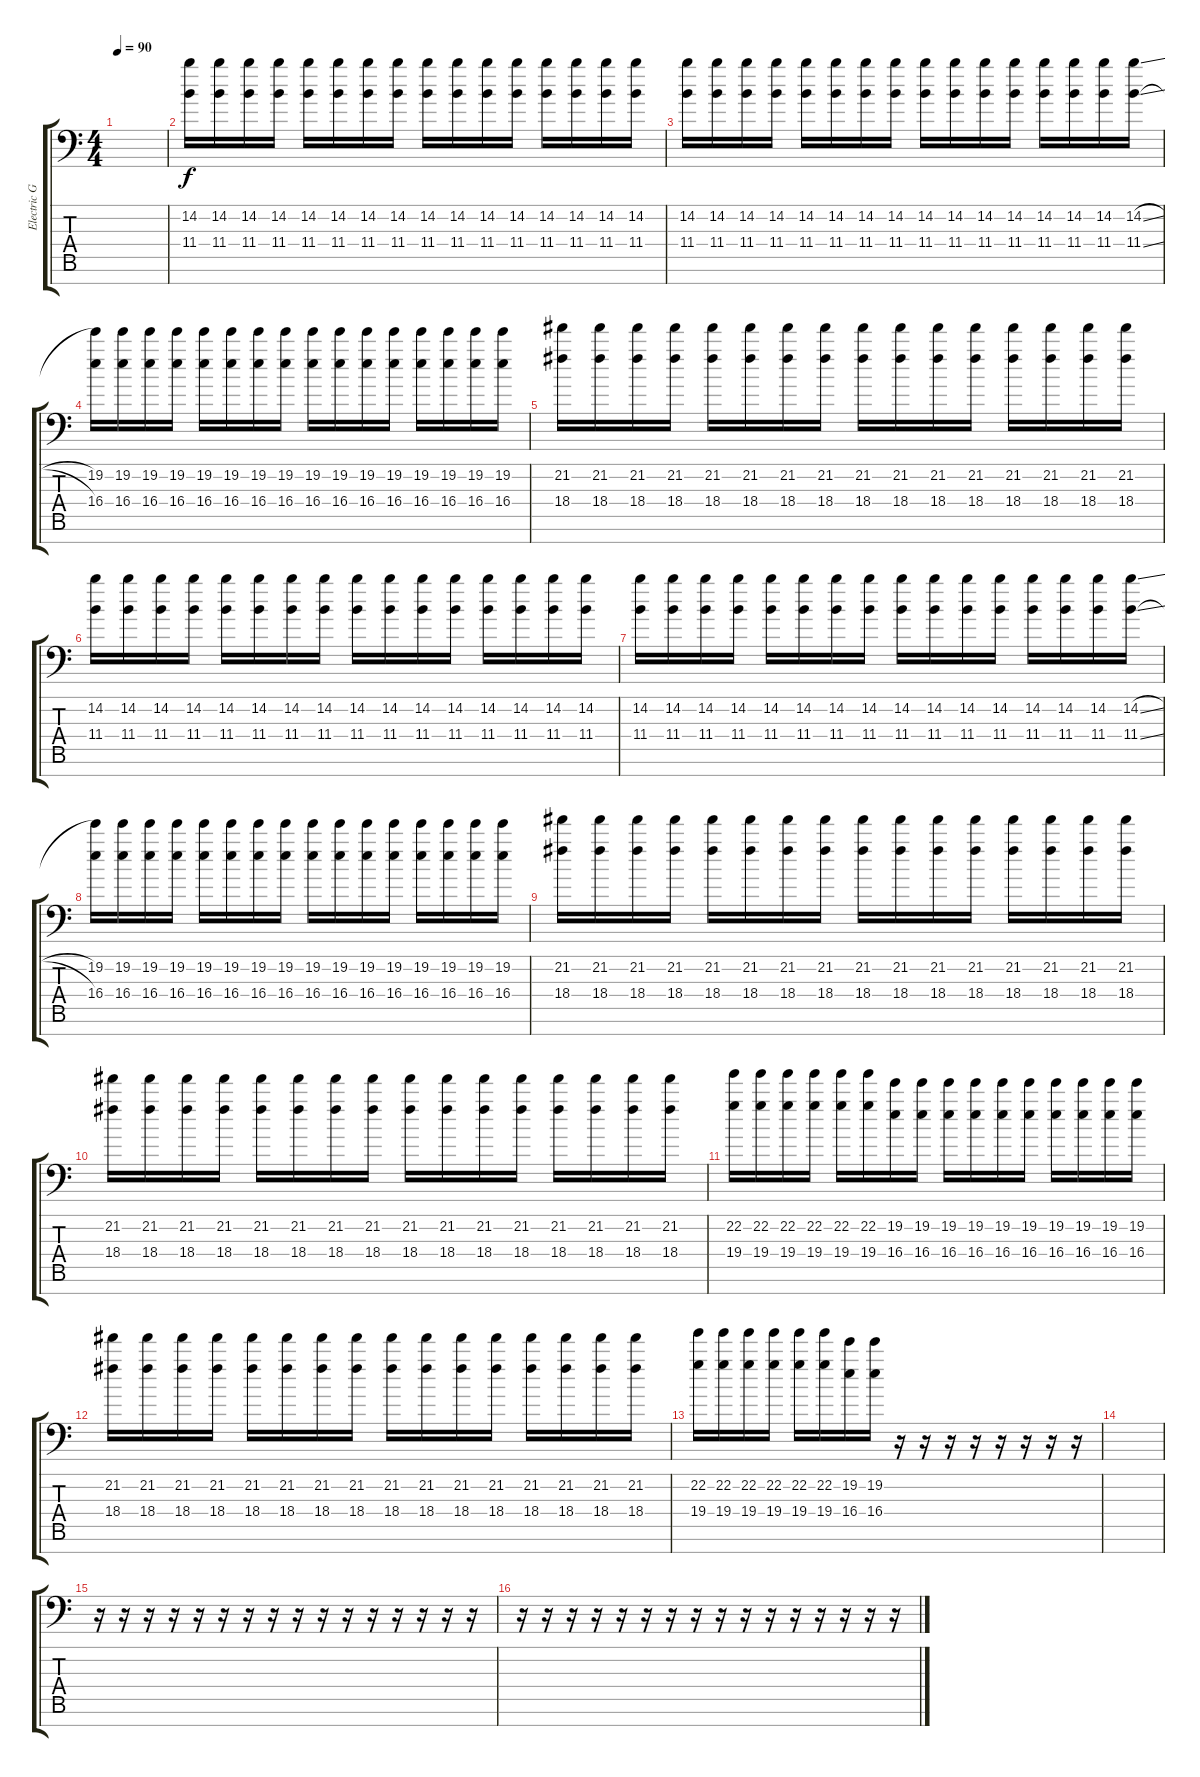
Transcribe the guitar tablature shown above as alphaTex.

\track ("Electric Guitar" "Electric G") {instrument distortionguitar}
\staff {score tabs}
\tuning (D4 A3 F3 C3 G2 D2 A1) {hide}
\ts (4 4)
\tempo 90
\clef f4
\ks c
|
(14.2 11.4).16 (14.2 11.4).16 (14.2 11.4).16 (14.2 11.4).16 (14.2 11.4).16 (14.2 11.4).16 (14.2 11.4).16 (14.2 11.4).16 (14.2 11.4).16 (14.2 11.4).16 (14.2 11.4).16 (14.2 11.4).16 (14.2 11.4).16 (14.2 11.4).16 (14.2 11.4).16 (14.2 11.4).16 |
(14.2 11.4).16 (14.2 11.4).16 (14.2 11.4).16 (14.2 11.4).16 (14.2 11.4).16 (14.2 11.4).16 (14.2 11.4).16 (14.2 11.4).16 (14.2 11.4).16 (14.2 11.4).16 (14.2 11.4).16 (14.2 11.4).16 (14.2 11.4).16 (14.2 11.4).16 (14.2 11.4).16 (14.2{sl} 11.4{sl}).16 |
(19.2 16.4).16 (19.2 16.4).16 (19.2 16.4).16 (19.2 16.4).16 (19.2 16.4).16 (19.2 16.4).16 (19.2 16.4).16 (19.2 16.4).16 (19.2 16.4).16 (19.2 16.4).16 (19.2 16.4).16 (19.2 16.4).16 (19.2 16.4).16 (19.2 16.4).16 (19.2 16.4).16 (19.2 16.4).16 |
(21.2 18.4).16 (21.2 18.4).16 (21.2 18.4).16 (21.2 18.4).16 (21.2 18.4).16 (21.2 18.4).16 (21.2 18.4).16 (21.2 18.4).16 (21.2 18.4).16 (21.2 18.4).16 (21.2 18.4).16 (21.2 18.4).16 (21.2 18.4).16 (21.2 18.4).16 (21.2 18.4).16 (21.2 18.4).16 |
(14.2 11.4).16 (14.2 11.4).16 (14.2 11.4).16 (14.2 11.4).16 (14.2 11.4).16 (14.2 11.4).16 (14.2 11.4).16 (14.2 11.4).16 (14.2 11.4).16 (14.2 11.4).16 (14.2 11.4).16 (14.2 11.4).16 (14.2 11.4).16 (14.2 11.4).16 (14.2 11.4).16 (14.2 11.4).16 |
(14.2 11.4).16 (14.2 11.4).16 (14.2 11.4).16 (14.2 11.4).16 (14.2 11.4).16 (14.2 11.4).16 (14.2 11.4).16 (14.2 11.4).16 (14.2 11.4).16 (14.2 11.4).16 (14.2 11.4).16 (14.2 11.4).16 (14.2 11.4).16 (14.2 11.4).16 (14.2 11.4).16 (14.2{sl} 11.4{sl}).16 |
(19.2 16.4).16 (19.2 16.4).16 (19.2 16.4).16 (19.2 16.4).16 (19.2 16.4).16 (19.2 16.4).16 (19.2 16.4).16 (19.2 16.4).16 (19.2 16.4).16 (19.2 16.4).16 (19.2 16.4).16 (19.2 16.4).16 (19.2 16.4).16 (19.2 16.4).16 (19.2 16.4).16 (19.2 16.4).16 |
(21.2 18.4).16 (21.2 18.4).16 (21.2 18.4).16 (21.2 18.4).16 (21.2 18.4).16 (21.2 18.4).16 (21.2 18.4).16 (21.2 18.4).16 (21.2 18.4).16 (21.2 18.4).16 (21.2 18.4).16 (21.2 18.4).16 (21.2 18.4).16 (21.2 18.4).16 (21.2 18.4).16 (21.2 18.4).16 |
(21.2 18.4).16 (21.2 18.4).16 (21.2 18.4).16 (21.2 18.4).16 (21.2 18.4).16 (21.2 18.4).16 (21.2 18.4).16 (21.2 18.4).16 (21.2 18.4).16 (21.2 18.4).16 (21.2 18.4).16 (21.2 18.4).16 (21.2 18.4).16 (21.2 18.4).16 (21.2 18.4).16 (21.2 18.4).16 |
(22.2 19.4).16 (22.2 19.4).16 (22.2 19.4).16 (22.2 19.4).16 (22.2 19.4).16 (22.2 19.4).16 (19.2 16.4).16 (19.2 16.4).16 (19.2 16.4).16 (19.2 16.4).16 (19.2 16.4).16 (19.2 16.4).16 (19.2 16.4).16 (19.2 16.4).16 (19.2 16.4).16 (19.2 16.4).16 |
(21.2 18.4).16 (21.2 18.4).16 (21.2 18.4).16 (21.2 18.4).16 (21.2 18.4).16 (21.2 18.4).16 (21.2 18.4).16 (21.2 18.4).16 (21.2 18.4).16 (21.2 18.4).16 (21.2 18.4).16 (21.2 18.4).16 (21.2 18.4).16 (21.2 18.4).16 (21.2 18.4).16 (21.2 18.4).16 |
(22.2 19.4).16 (22.2 19.4).16 (22.2 19.4).16 (22.2 19.4).16 (22.2 19.4).16 (22.2 19.4).16 (19.2 16.4).16 (19.2 16.4).16 r.16 r.16 r.16 r.16 r.16 r.16 r.16 r.16 |
|
r.16 r.16 r.16 r.16 r.16 r.16 r.16 r.16 r.16 r.16 r.16 r.16 r.16 r.16 r.16 r.16 |
r.16 r.16 r.16 r.16 r.16 r.16 r.16 r.16 r.16 r.16 r.16 r.16 r.16 r.16 r.16 r.16
